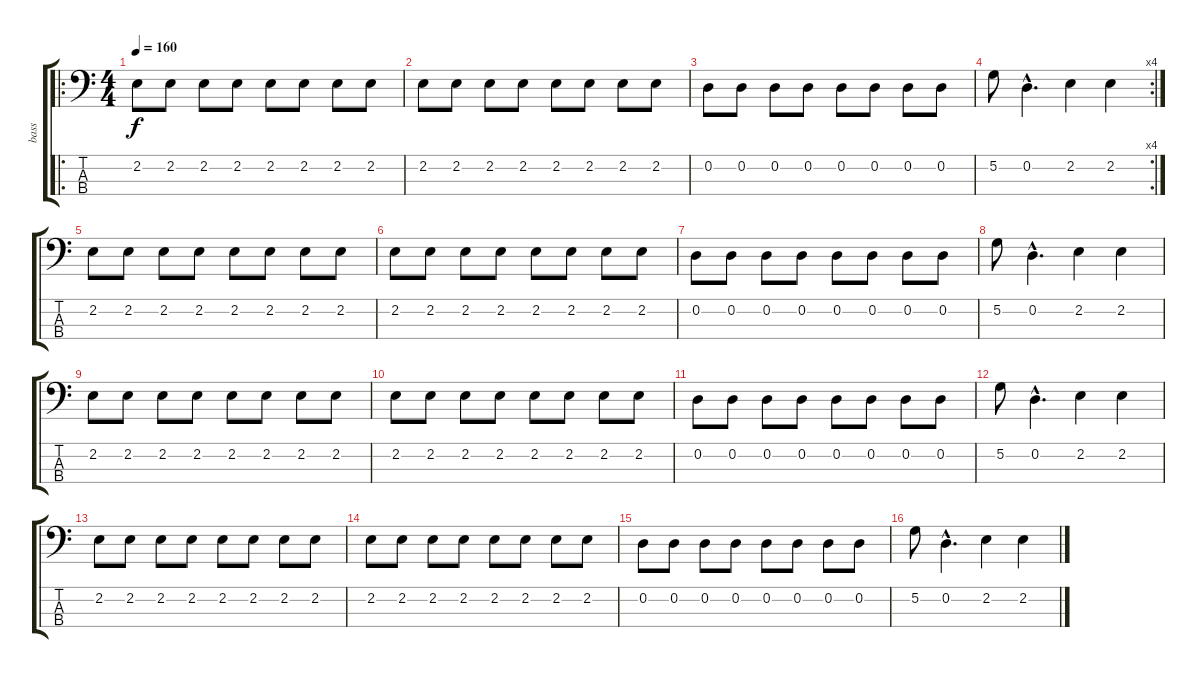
\track ("bass" "bass") {instrument fretlessbass}
\staff {score tabs}
\tuning (G2 D2 A1 E1) {hide}
\ro
\ts (4 4)
\tempo 160
\clef f4
\ks c
2.2.8{dy f} 2.2.8 2.2.8 2.2.8 2.2.8 2.2.8 2.2.8 2.2.8 |
2.2.8 2.2.8 2.2.8 2.2.8 2.2.8 2.2.8 2.2.8 2.2.8 |
0.2.8 0.2.8 0.2.8 0.2.8 0.2.8 0.2.8 0.2.8 0.2.8 |
\rc 4
5.2.8 0.2{hac}.4{d} 2.2.4 2.2.4 |
2.2.8 2.2.8 2.2.8 2.2.8 2.2.8 2.2.8 2.2.8 2.2.8 |
2.2.8 2.2.8 2.2.8 2.2.8 2.2.8 2.2.8 2.2.8 2.2.8 |
0.2.8 0.2.8 0.2.8 0.2.8 0.2.8 0.2.8 0.2.8 0.2.8 |
5.2.8 0.2{hac}.4{d} 2.2.4 2.2.4 |
2.2.8 2.2.8 2.2.8 2.2.8 2.2.8 2.2.8 2.2.8 2.2.8 |
2.2.8 2.2.8 2.2.8 2.2.8 2.2.8 2.2.8 2.2.8 2.2.8 |
0.2.8 0.2.8 0.2.8 0.2.8 0.2.8 0.2.8 0.2.8 0.2.8 |
5.2.8 0.2{hac}.4{d} 2.2.4 2.2.4 |
2.2.8 2.2.8 2.2.8 2.2.8 2.2.8 2.2.8 2.2.8 2.2.8 |
2.2.8 2.2.8 2.2.8 2.2.8 2.2.8 2.2.8 2.2.8 2.2.8 |
0.2.8 0.2.8 0.2.8 0.2.8 0.2.8 0.2.8 0.2.8 0.2.8 |
5.2.8 0.2{hac}.4{d} 2.2.4 2.2.4
